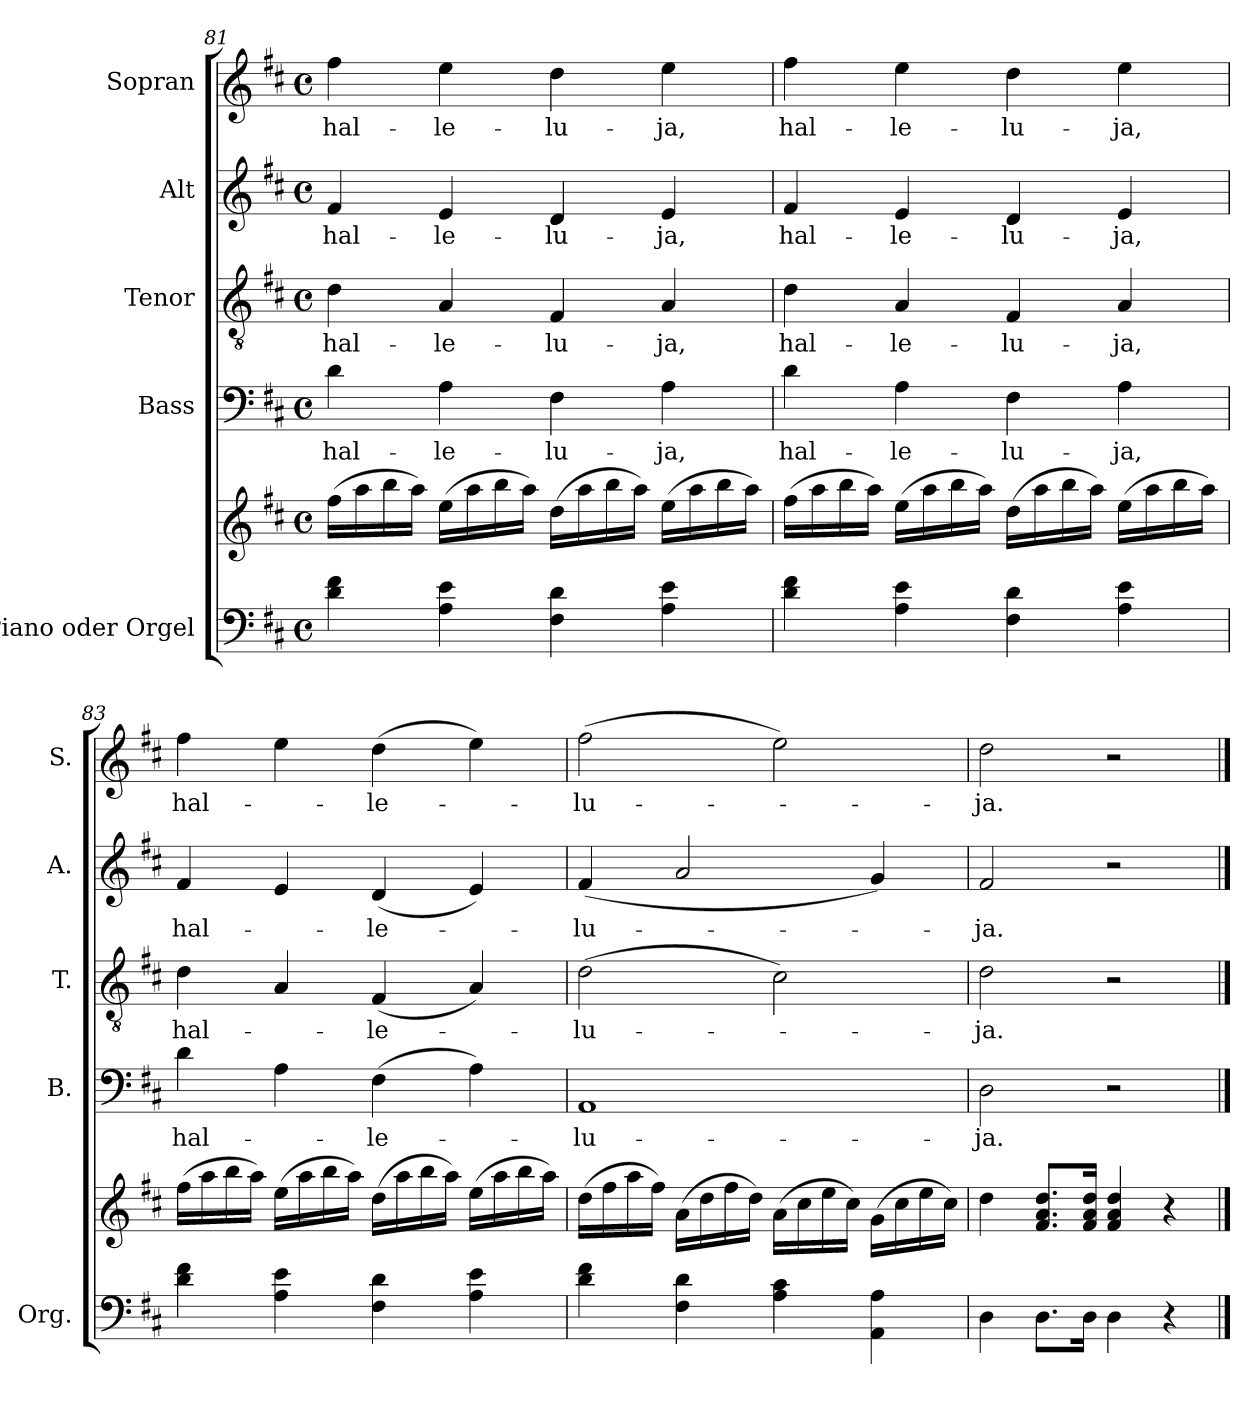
**kern	**kern	**kern	**text	**kern	**text	**kern	**text	**kern	**text
*part5	*part5	*part4	*part4	*part3	*part3	*part2	*part2	*part1	*part1
*staff6	*staff5	*staff4	*staff4	*staff3	*staff3	*staff2	*staff2	*staff1	*staff1
*I"Piano oder Orgel	*	*I"Bass	*	*I"Tenor	*	*I"Alt	*	*I"Sopran	*
*I'Org.	*	*I'B.	*	*I'T.	*	*I'A.	*	*I'S.	*
!!LO:PB:g=z
*clefF4	*clefG2	*clefF4	*	*clefGv2	*	*clefG2	*	*clefG2	*
*k[f#c#]	*k[f#c#]	*k[f#c#]	*	*k[f#c#]	*	*k[f#c#]	*	*k[f#c#]	*
*D:	*D:	*D:	*	*D:	*	*D:	*	*D:	*
*M4/4	*M4/4	*M4/4	*	*M4/4	*	*M4/4	*	*M4/4	*
*met(c)	*met(c)	*met(c)	*	*met(c)	*	*met(c)	*	*met(c)	*
=81	=81	=81	=81	=81	=81	=81	=81	=81	=81
!	!	!	!LO:LY:b	!	!LO:LY:b	!	!LO:LY:b	!	!LO:LY:b
4d\ 4f#\	(>16ff#\LL	4d\	hal-	4d\	hal-	4f#/	hal-	4ff#\	hal-
.	16aa\	.	.	.	.	.	.	.	.
.	16bb\	.	.	.	.	.	.	.	.
.	16aa\JJ)	.	.	.	.	.	.	.	.
!	!	!	!LO:LY:b	!	!LO:LY:b	!	!LO:LY:b	!	!LO:LY:b
4A\ 4e\	(>16ee\LL	4A\	-le-	4A/	-le-	4e/	-le-	4ee\	-le-
.	16aa\	.	.	.	.	.	.	.	.
.	16bb\	.	.	.	.	.	.	.	.
.	16aa\JJ)	.	.	.	.	.	.	.	.
!	!	!	!LO:LY:b	!	!LO:LY:b	!	!LO:LY:b	!	!LO:LY:b
4F#\ 4d\	(>16dd\LL	4F#\	-lu-	4F#/	-lu-	4d/	-lu-	4dd\	-lu-
.	16aa\	.	.	.	.	.	.	.	.
.	16bb\	.	.	.	.	.	.	.	.
.	16aa\JJ)	.	.	.	.	.	.	.	.
!	!	!	!LO:LY:b	!	!LO:LY:b	!	!LO:LY:b	!	!LO:LY:b
4A\ 4e\	(>16ee\LL	4A\	-ja,	4A/	-ja,	4e/	-ja,	4ee\	-ja,
.	16aa\	.	.	.	.	.	.	.	.
.	16bb\	.	.	.	.	.	.	.	.
.	16aa\JJ)	.	.	.	.	.	.	.	.
=82	=82	=82	=82	=82	=82	=82	=82	=82	=82
!	!	!	!LO:LY:b	!	!LO:LY:b	!	!LO:LY:b	!	!LO:LY:b
4d\ 4f#\	(>16ff#\LL	4d\	hal-	4d\	hal-	4f#/	hal-	4ff#\	hal-
.	16aa\	.	.	.	.	.	.	.	.
.	16bb\	.	.	.	.	.	.	.	.
.	16aa\JJ)	.	.	.	.	.	.	.	.
!	!	!	!LO:LY:b	!	!LO:LY:b	!	!LO:LY:b	!	!LO:LY:b
4A\ 4e\	(>16ee\LL	4A\	-le-	4A/	-le-	4e/	-le-	4ee\	-le-
.	16aa\	.	.	.	.	.	.	.	.
.	16bb\	.	.	.	.	.	.	.	.
.	16aa\JJ)	.	.	.	.	.	.	.	.
!	!	!	!LO:LY:b	!	!LO:LY:b	!	!LO:LY:b	!	!LO:LY:b
4F#\ 4d\	(>16dd\LL	4F#\	-lu-	4F#/	-lu-	4d/	-lu-	4dd\	-lu-
.	16aa\	.	.	.	.	.	.	.	.
.	16bb\	.	.	.	.	.	.	.	.
.	16aa\JJ)	.	.	.	.	.	.	.	.
!	!	!	!LO:LY:b	!	!LO:LY:b	!	!LO:LY:b	!	!LO:LY:b
4A\ 4e\	(>16ee\LL	4A\	-ja,	4A/	-ja,	4e/	-ja,	4ee\	-ja,
.	16aa\	.	.	.	.	.	.	.	.
.	16bb\	.	.	.	.	.	.	.	.
.	16aa\JJ)	.	.	.	.	.	.	.	.
!!LO:LB:g=z
=83	=83	=83	=83	=83	=83	=83	=83	=83	=83
!	!	!	!LO:LY:b	!	!LO:LY:b	!	!LO:LY:b	!	!LO:LY:b
4d\ 4f#\	(>16ff#\LL	4d\	hal-	4d\	hal-	4f#/	hal-	4ff#\	hal-
.	16aa\	.	.	.	.	.	.	.	.
.	16bb\	.	.	.	.	.	.	.	.
.	16aa\JJ)	.	.	.	.	.	.	.	.
4A\ 4e\	(>16ee\LL	4A\	.	4A/	.	4e/	.	4ee\	.
.	16aa\	.	.	.	.	.	.	.	.
.	16bb\	.	.	.	.	.	.	.	.
.	16aa\JJ)	.	.	.	.	.	.	.	.
!	!	!	!LO:LY:b	!	!LO:LY:b	!	!LO:LY:b	!	!LO:LY:b
4F#\ 4d\	(>16dd\LL	(>4F#\	-le-	(<4F#/	-le-	(<4d/	-le-	(>4dd\	-le-
.	16aa\	.	.	.	.	.	.	.	.
.	16bb\	.	.	.	.	.	.	.	.
.	16aa\JJ)	.	.	.	.	.	.	.	.
4A\ 4e\	(>16ee\LL	4A\)	.	4A/)	.	4e/)	.	4ee\)	.
.	16aa\	.	.	.	.	.	.	.	.
.	16bb\	.	.	.	.	.	.	.	.
.	16aa\JJ)	.	.	.	.	.	.	.	.
=84	=84	=84	=84	=84	=84	=84	=84	=84	=84
!	!	!	!LO:LY:b	!	!LO:LY:b	!	!LO:LY:b	!	!LO:LY:b
4d\ 4f#\	(>16dd\LL	1AA	-lu-	(>2d\	-lu-	(<4f#/	-lu-	(>2ff#\	-lu-
.	16ff#\	.	.	.	.	.	.	.	.
.	16aa\	.	.	.	.	.	.	.	.
.	16ff#\JJ)	.	.	.	.	.	.	.	.
4F#\ 4d\	(>16a\LL	.	.	.	.	2a/	.	.	.
.	16dd\	.	.	.	.	.	.	.	.
.	16ff#\	.	.	.	.	.	.	.	.
.	16dd\JJ)	.	.	.	.	.	.	.	.
4A\ 4c#\	(>16a\LL	.	.	2c#\)	.	.	.	2ee\)	.
.	16cc#\	.	.	.	.	.	.	.	.
.	16ee\	.	.	.	.	.	.	.	.
.	16cc#\JJ)	.	.	.	.	.	.	.	.
4AA\ 4A\	(>16g\LL	.	.	.	.	4g/)	.	.	.
.	16cc#\	.	.	.	.	.	.	.	.
.	16ee\	.	.	.	.	.	.	.	.
.	16cc#\JJ)	.	.	.	.	.	.	.	.
=85	=85	=85	=85	=85	=85	=85	=85	=85	=85
!	!	!	!LO:LY:b	!	!LO:LY:b	!	!LO:LY:b	!	!LO:LY:b
4D\	4dd\	2D\	-ja.	2d\	-ja.	2f#/	-ja.	2dd\	-ja.
8.D\L	8.f#/ 8.a/ 8.dd/L	.	.	.	.	.	.	.	.
16D\Jk	16f#/ 16a/ 16dd/Jk	.	.	.	.	.	.	.	.
4D\	4f#/ 4a/ 4dd/	2r	.	2r	.	2r	.	2r	.
4r	4r	.	.	.	.	.	.	.	.
==	==	==	==	==	==	==	==	==	==
*-	*-	*-	*-	*-	*-	*-	*-	*-	*-
